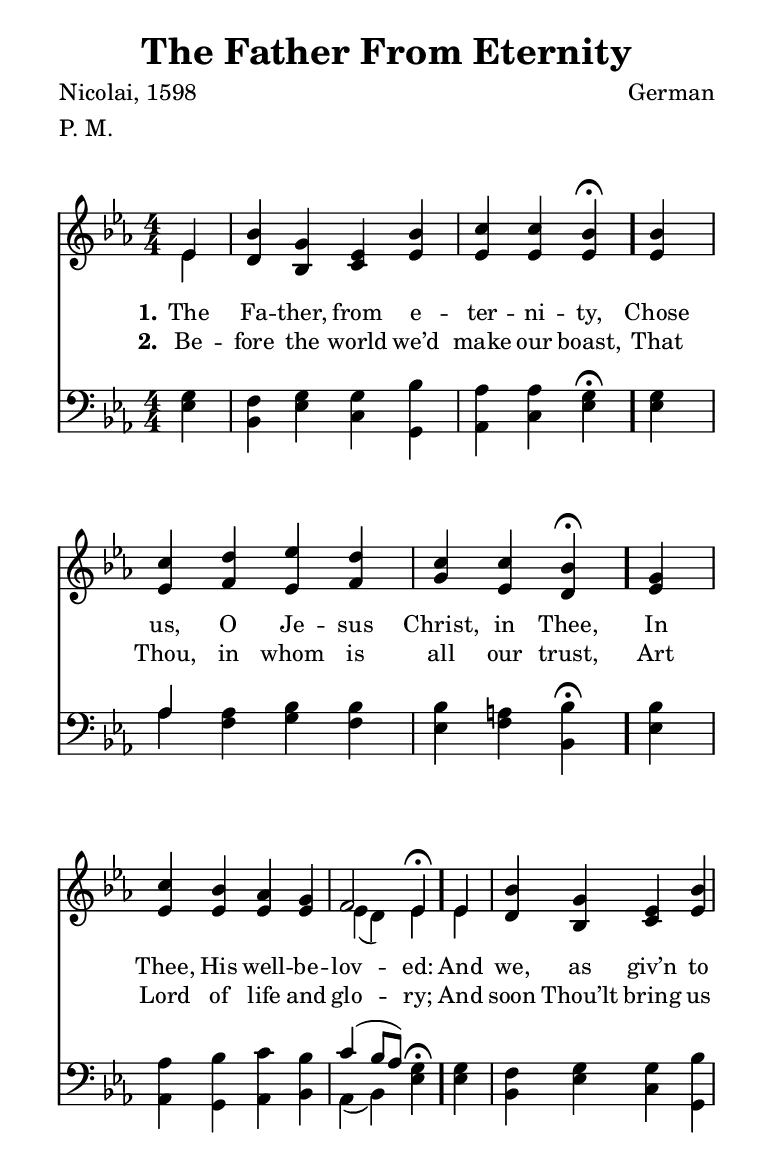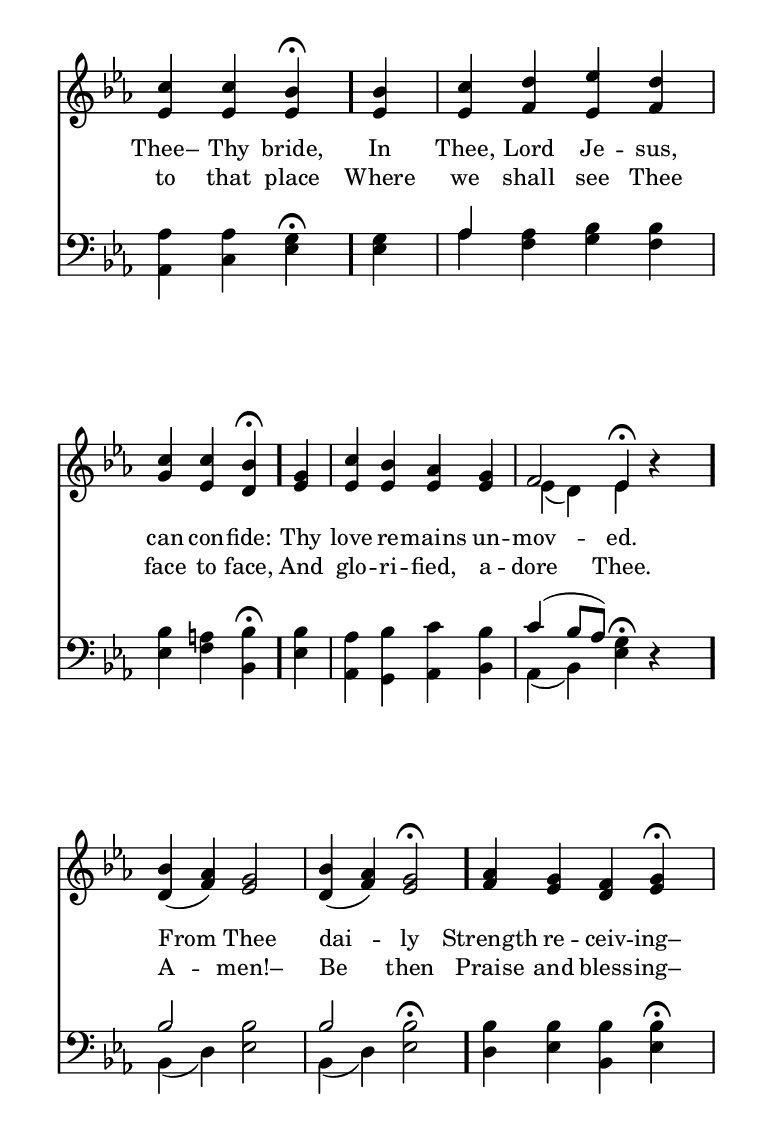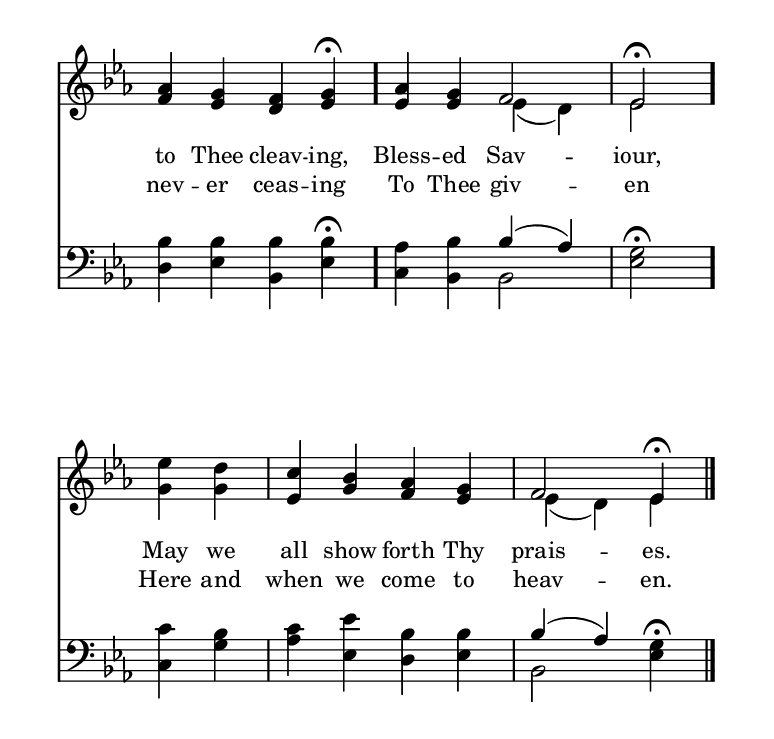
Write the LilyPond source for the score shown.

\include "common/global.ily"
\paper {
  \include "common/paper.ily"
}

\header{
  hymnnumber = "378"
  title = "The Father From Eternity"
  tunename = ""
  meter = "P. M."
  poet = "Nicolai, 1598"
  composer = "German"
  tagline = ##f
}

ta = { \tempo 4=80 }
tb = { \tempo 4=40 }

global = {
  \include "common/overrides.ily"
  \override Staff.TimeSignature.style = #'numbered
  \time 4/4
  \override Score.MetronomeMark.transparent = ##t % hide all fermata changes too
  \ta
  \key ees \major
  \partial 4
  \autoBeamOff
}

notesSoprano = {
\global
\relative c' {

  ees | bes' g ees bes' | c c \tb bes\fermata \ta
  bes4 | c d ees d | c c \tb bes\fermata \ta
  g4 | c bes aes g | f2 \tb ees4\fermata \ta
  ees | bes' g ees bes' | c c \tb bes\fermata \ta
  bes4 | c d ees d | c c \tb bes\fermata \ta
  g4 | c bes aes g | f2 \tb ees4\fermata \ta r4

  bes'4( aes) g2 | bes4( aes) \tb g2\fermata \ta |
  aes4 g f \tb g\fermata \ta | aes4 g f \tb g\fermata \ta
  aes4 g f2 | \tb ees\fermata \ta
  ees'4 d | c bes aes g | f2 \tb ees4\fermata \ta

  \bar "|."

}
}

notesAlto = {
\global
\relative e' {

  ees4 | d bes c ees | ees ees ees
  ees | ees f ees f | g ees d
  ees | ees ees ees ees | ees( d) ees
  ees4 | d bes c ees | ees ees ees
  ees | ees f ees f | g ees d
  ees | ees ees ees ees | ees( d) ees r4

  d4( f) ees2 | d4( f) ees2 |
  f4 ees d ees | f4 ees d ees |
  ees4 ees ees( d) | ees2
  g4 g | ees g f ees | ees( d) ees


}
}

notesTenor = {
\global
\relative a {

  g4 | f g g bes | aes aes g
  g4 | aes aes bes bes | bes a bes
  bes4 | aes bes c bes | c( bes8[ aes]) g4
  g4 | f g g bes | aes aes g
  g4 | aes aes bes bes | bes a bes
  bes4 | aes bes c bes | c( bes8[ aes]) g4 r4

  bes2 bes | bes bes |
  bes4 bes bes bes | bes bes bes bes |
  aes bes bes( aes) | g2
  c4 bes | c ees bes bes | bes( aes) g

}
}

notesBass = {
\global
\relative f {

  ees4 | bes ees c g | aes c ees\fermata
  ees4 | aes f g f | ees f bes,\fermata
  ees | aes, g aes bes | aes( bes) ees\fermata
  ees4 | bes ees c g | aes c ees\fermata
  ees4 | aes f g f | ees f bes,\fermata
  ees | aes, g aes bes | aes( bes) ees\fermata r4

  bes4( d) ees2 | bes4( d) ees2\fermata |
  d4 ees bes ees\fermata | d4 ees bes ees\fermata |
  c4 bes bes2 | ees\fermata
  c4 g' | aes ees d ees | bes2 ees4\fermata

}
}

wordsA = \lyricmode {
\set stanza = "1."

The Fa -- ther, from e -- ter -- ni -- ty, \bar "."
Chose us, O Je -- sus Christ, in Thee, \bar "."
In Thee, His well -- be -- lov -- ed: \bar "."
And we, as giv’n to Thee– Thy bride, \bar "."
In Thee, Lord Je -- sus, can con -- fide: \bar "."
Thy love re -- mains un -- mov -- ed. \bar "."
From Thee dai -- ly \bar "."
Strength re -- ceiv -- ing– to Thee cleav -- ing, \bar "."
Bless -- ed Sav -- iour, \bar "."
May we all show forth Thy prais -- es. \bar "."

}

wordsB = \lyricmode {
\set stanza = "2."

Be -- fore the world we’d make our boast,
That Thou, in whom is all our trust,
Art Lord of life and glo -- ry;
And soon Thou’lt bring us to that place
Where we shall see Thee face to face,
And glo -- ri -- fied, a -- dore Thee.
A -- men!– Be then
Praise and bless -- ing– nev -- er ceas -- ing
To Thee giv -- en
Here and when we come to heav -- en.

}

\score {
  \context ChoirStaff <<
    \context Staff = upper <<
      \set Staff.autoBeaming = ##f
      \set ChoirStaff.systemStartDelimiter = #'SystemStartBar
      \set ChoirStaff.printPartCombineTexts = ##f
      \partcombine #'(2 . 9) \notesSoprano \notesAlto
      \context NullVoice = sopranos { \voiceOne << \notesSoprano >> }
      \context NullVoice = altos { \voiceTwo << \notesAlto >> }
      \context Lyrics = one \lyricsto sopranos \wordsA
      \context Lyrics = two \lyricsto sopranos \wordsB
    >>
    \context Staff = men <<
      \set Staff.autoBeaming = ##f
      \clef bass
      \set ChoirStaff.printPartCombineTexts = ##f
      \partcombine #'(2 . 9) \notesTenor \notesBass
      \context NullVoice = tenors { \voiceOne << \notesTenor >> }
      \context NullVoice = basses { \voiceTwo << \notesBass >> }
    >>
  >>
  \layout {
    \include "common/layout.ily"
  }
  \midi{
    \include "common/midi.ily"
  }
}

\version "2.19.49"  % necessary for upgrading to future LilyPond versions.

% vi:set et ts=2 sw=2 ai nocindent syntax=lilypond:
